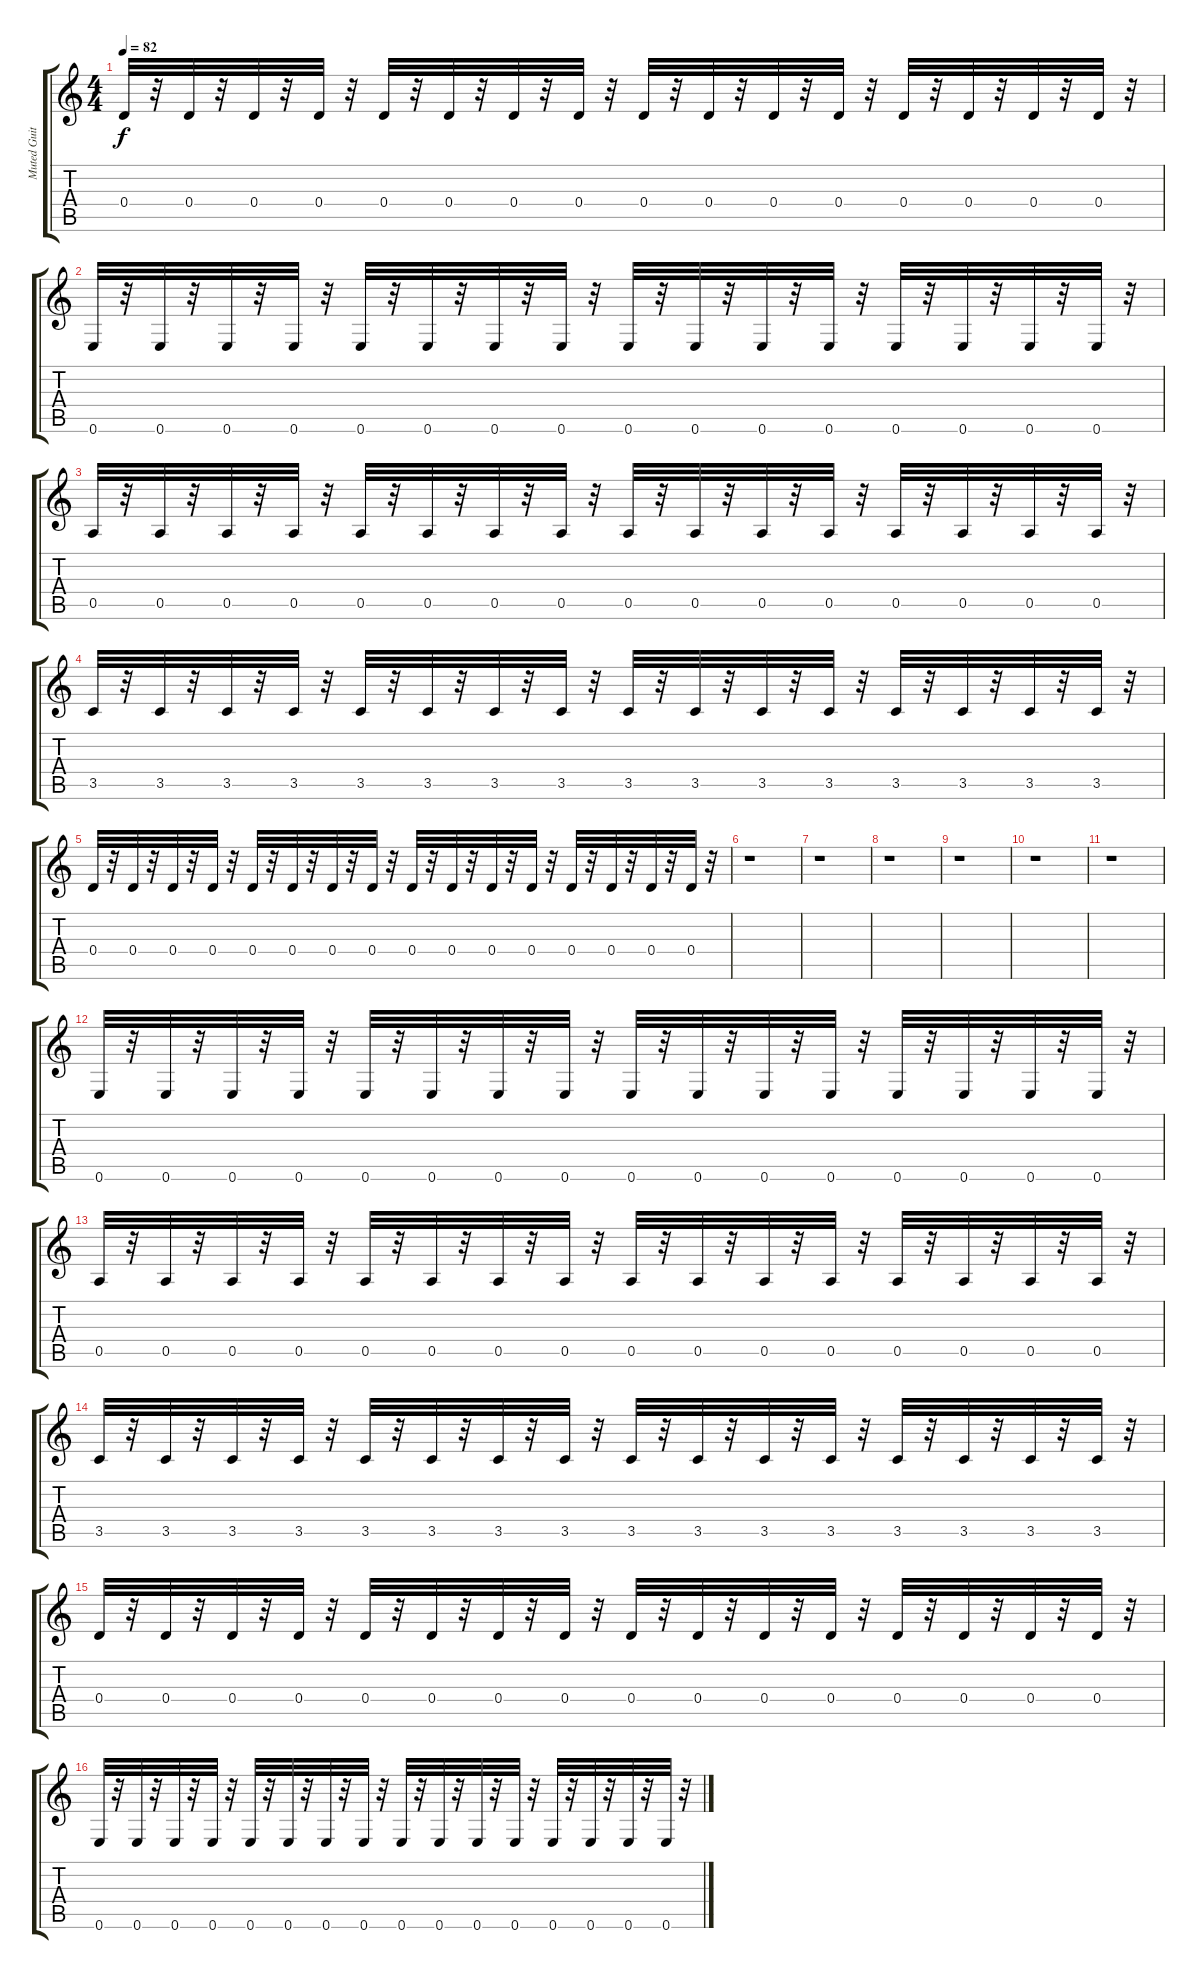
\track ("Muted Guitar (Jasha)" "Muted Guit") {instrument electricguitarmuted}
\staff {score tabs}
\tuning (E4 B3 G3 D3 A2 E2) {hide}
\ts (4 4)
\tempo 82
\clef g2
\ks c
0.4.32{dy f} r.32 0.4.32 r.32 0.4.32 r.32 0.4.32 r.32 0.4.32 r.32 0.4.32 r.32 0.4.32 r.32 0.4.32 r.32 0.4.32 r.32 0.4.32 r.32 0.4.32 r.32 0.4.32 r.32 0.4.32 r.32 0.4.32 r.32 0.4.32 r.32 0.4.32 r.32 |
0.6.32 r.32 0.6.32 r.32 0.6.32 r.32 0.6.32 r.32 0.6.32 r.32 0.6.32 r.32 0.6.32 r.32 0.6.32 r.32 0.6.32 r.32 0.6.32 r.32 0.6.32 r.32 0.6.32 r.32 0.6.32 r.32 0.6.32 r.32 0.6.32 r.32 0.6.32 r.32 |
0.5.32 r.32 0.5.32 r.32 0.5.32 r.32 0.5.32 r.32 0.5.32 r.32 0.5.32 r.32 0.5.32 r.32 0.5.32 r.32 0.5.32 r.32 0.5.32 r.32 0.5.32 r.32 0.5.32 r.32 0.5.32 r.32 0.5.32 r.32 0.5.32 r.32 0.5.32 r.32 |
3.5.32 r.32 3.5.32 r.32 3.5.32 r.32 3.5.32 r.32 3.5.32 r.32 3.5.32 r.32 3.5.32 r.32 3.5.32 r.32 3.5.32 r.32 3.5.32 r.32 3.5.32 r.32 3.5.32 r.32 3.5.32 r.32 3.5.32 r.32 3.5.32 r.32 3.5.32 r.32 |
0.4.32 r.32 0.4.32 r.32 0.4.32 r.32 0.4.32 r.32 0.4.32 r.32 0.4.32 r.32 0.4.32 r.32 0.4.32 r.32 0.4.32 r.32 0.4.32 r.32 0.4.32 r.32 0.4.32 r.32 0.4.32 r.32 0.4.32 r.32 0.4.32 r.32 0.4.32 r.32 |
r.1 |
r.1 |
r.1 |
r.1 |
r.1 |
r.1 |
0.6.32 r.32 0.6.32 r.32 0.6.32 r.32 0.6.32 r.32 0.6.32 r.32 0.6.32 r.32 0.6.32 r.32 0.6.32 r.32 0.6.32 r.32 0.6.32 r.32 0.6.32 r.32 0.6.32 r.32 0.6.32 r.32 0.6.32 r.32 0.6.32 r.32 0.6.32 r.32 |
0.5.32 r.32 0.5.32 r.32 0.5.32 r.32 0.5.32 r.32 0.5.32 r.32 0.5.32 r.32 0.5.32 r.32 0.5.32 r.32 0.5.32 r.32 0.5.32 r.32 0.5.32 r.32 0.5.32 r.32 0.5.32 r.32 0.5.32 r.32 0.5.32 r.32 0.5.32 r.32 |
3.5.32 r.32 3.5.32 r.32 3.5.32 r.32 3.5.32 r.32 3.5.32 r.32 3.5.32 r.32 3.5.32 r.32 3.5.32 r.32 3.5.32 r.32 3.5.32 r.32 3.5.32 r.32 3.5.32 r.32 3.5.32 r.32 3.5.32 r.32 3.5.32 r.32 3.5.32 r.32 |
0.4.32 r.32 0.4.32 r.32 0.4.32 r.32 0.4.32 r.32 0.4.32 r.32 0.4.32 r.32 0.4.32 r.32 0.4.32 r.32 0.4.32 r.32 0.4.32 r.32 0.4.32 r.32 0.4.32 r.32 0.4.32 r.32 0.4.32 r.32 0.4.32 r.32 0.4.32 r.32 |
0.6.32 r.32 0.6.32 r.32 0.6.32 r.32 0.6.32 r.32 0.6.32 r.32 0.6.32 r.32 0.6.32 r.32 0.6.32 r.32 0.6.32 r.32 0.6.32 r.32 0.6.32 r.32 0.6.32 r.32 0.6.32 r.32 0.6.32 r.32 0.6.32 r.32 0.6.32 r.32
